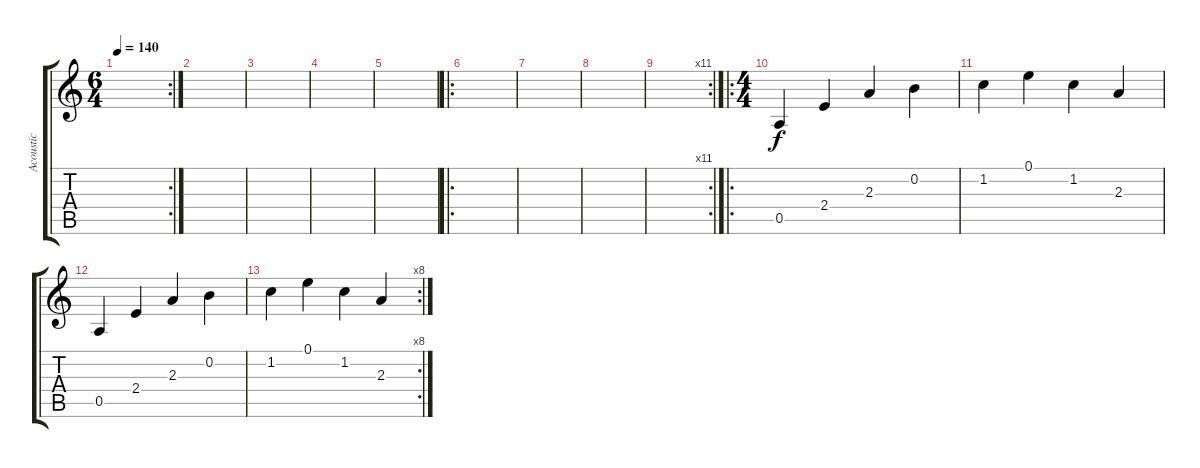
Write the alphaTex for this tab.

\track ("Acoustic" "Acoustic") {instrument acousticguitarsteel}
\staff {score tabs}
\tuning (E4 B3 G3 D3 A2 E2) {hide}
\rc 2
\ts (6 4)
\tempo 140
\clef g2
\ks c
|
|
|
|
|
\ro
|
|
|
\rc 11
|
\ro
\ts (4 4)
0.5.4 2.4.4 2.3.4 0.2.4 |
1.2.4 0.1.4 1.2.4 2.3.4 |
0.5.4 2.4.4 2.3.4 0.2.4 |
\rc 8
1.2.4 0.1.4 1.2.4 2.3.4
